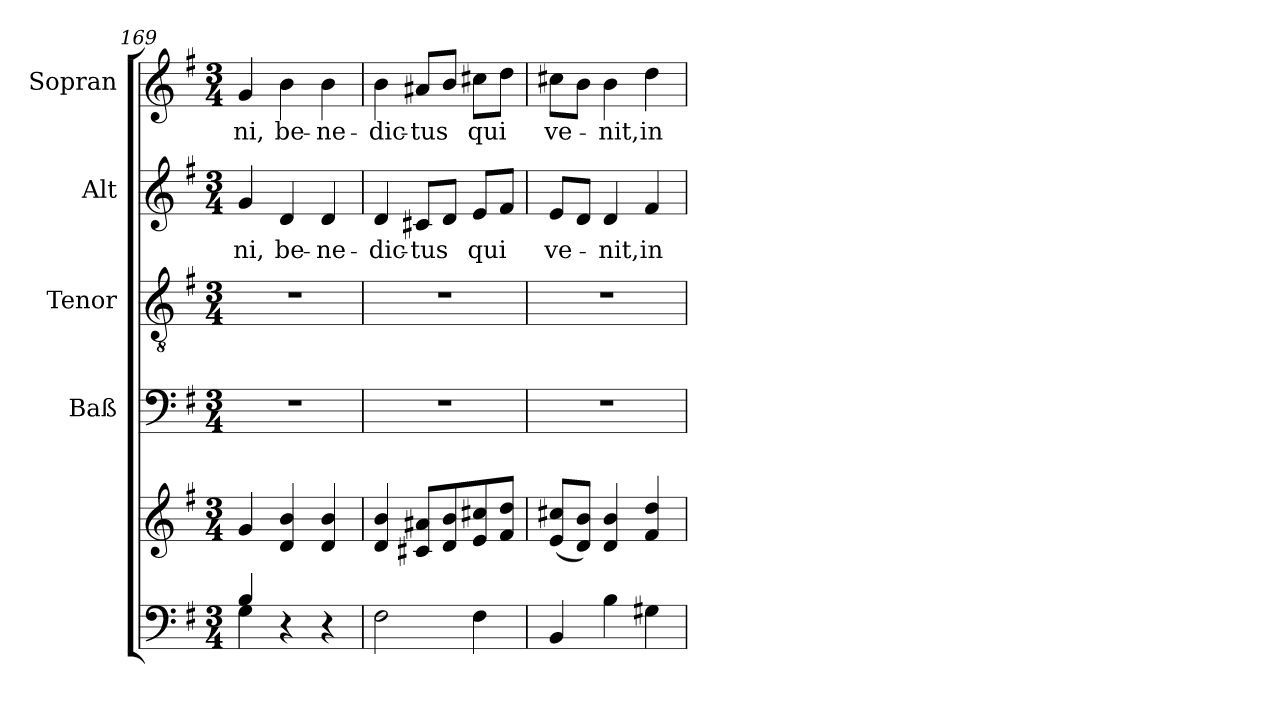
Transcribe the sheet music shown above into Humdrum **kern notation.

**kern	**kern	**kern	**kern	**kern	**text	**kern	**text
*part5	*part5	*part4	*part3	*part2	*part2	*part1	*part1
*staff6	*staff5	*staff4	*staff3	*staff2	*staff2	*staff1	*staff1
*	*	*I"Baß	*I"Tenor	*I"Alt	*	*I"Sopran	*
*clefF4	*clefG2	*clefF4	*clefGv2	*clefG2	*	*clefG2	*
*k[f#]	*k[f#]	*k[f#]	*k[f#]	*k[f#]	*	*k[f#]	*
*G:	*G:	*G:	*G:	*G:	*	*G:	*
*M3/4	*M3/4	*M3/4	*M3/4	*M3/4	*	*M3/4	*
=169	=169	=169	=169	=169	=169	=169	=169
*^	*	*	*	*	*	*	*
!	!	!	!	!	!	!LO:LY:b	!	!LO:LY:b
4G\	4B/	4g/	2.r	2.r	4g/	-ni,	4g/	-ni,
!	!	!	!	!	!	!LO:LY:b	!	!LO:LY:b
4r	2ryy	4d/ 4b/	.	.	4d/	be-	4b\	be-
!	!	!	!	!	!	!LO:LY:b	!	!LO:LY:b
4r	.	4d/ 4b/	.	.	4d/	-ne-	4b\	-ne-
*v	*v	*	*	*	*	*	*	*
=170	=170	=170	=170	=170	=170	=170	=170
!	!	!	!	!	!LO:LY:b	!	!LO:LY:b
2F#\	4d/ 4b/	2.r	2.r	4d/	-dic-	4b\	-dic-
!	!	!	!	!	!LO:LY:b	!	!LO:LY:b
.	8c#X/ 8a#X/L	.	.	8c#X/L	-tus	8a#X/L	-tus
.	8d/ 8b/	.	.	8d/J	.	8b/J	.
!	!	!	!	!	!LO:LY:b	!	!LO:LY:b
4F#\	8e/ 8cc#X/	.	.	8e/L	qui	8cc#X\L	qui
.	8f#/ 8dd/J	.	.	8f#/J	.	8dd\J	.
=171	=171	=171	=171	=171	=171	=171	=171
!	!	!	!	!	!LO:LY:b	!	!LO:LY:b
4BB/	(<8e/ 8cc#X/L	2.r	2.r	8e/L	ve-	8cc#X\L	ve-
.	8d/ 8b/J)	.	.	8d/J	.	8b\J	.
!	!	!	!	!	!LO:LY:b	!	!LO:LY:b
4B\	4d/ 4b/	.	.	4d/	-nit,	4b\	-nit,
!	!	!	!	!	!LO:LY:b	!	!LO:LY:b
4G#X\	4f#/ 4dd/	.	.	4f#/	in	4dd\	in
=	=	=	=	=	=	=	=
*-	*-	*-	*-	*-	*-	*-	*-
